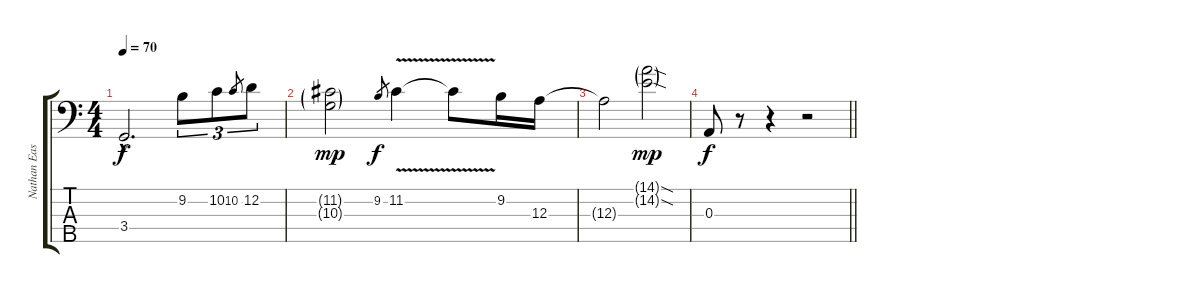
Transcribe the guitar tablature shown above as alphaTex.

\track ("Nathan East Bass" "Nathan Eas") {instrument electricbassfinger}
\staff {score tabs}
\tuning (G2 D2 A1 E1 B0) {hide}
\ts (4 4)
\tempo 70
\clef f4
\ks c
3.4{hac t}.2{d dy f} 9.2.8{tu (3 2)} 10.2.8{tu (3 2)} 10.2.8{gr} 12.2.8{tu (3 2)} |
(11.2{g} 10.3{g}).2{dy mp} 9.2.8{gr dy f} 11.2{v}.4 11.2{t}.8 9.2.16 12.3.16 |
12.3{t}.2 (14.1{sod g} 14.2{sod g}).2{dy mp} |
\barLineRight lightlight
0.3.8{dy f} r.8 r.4 r.2
